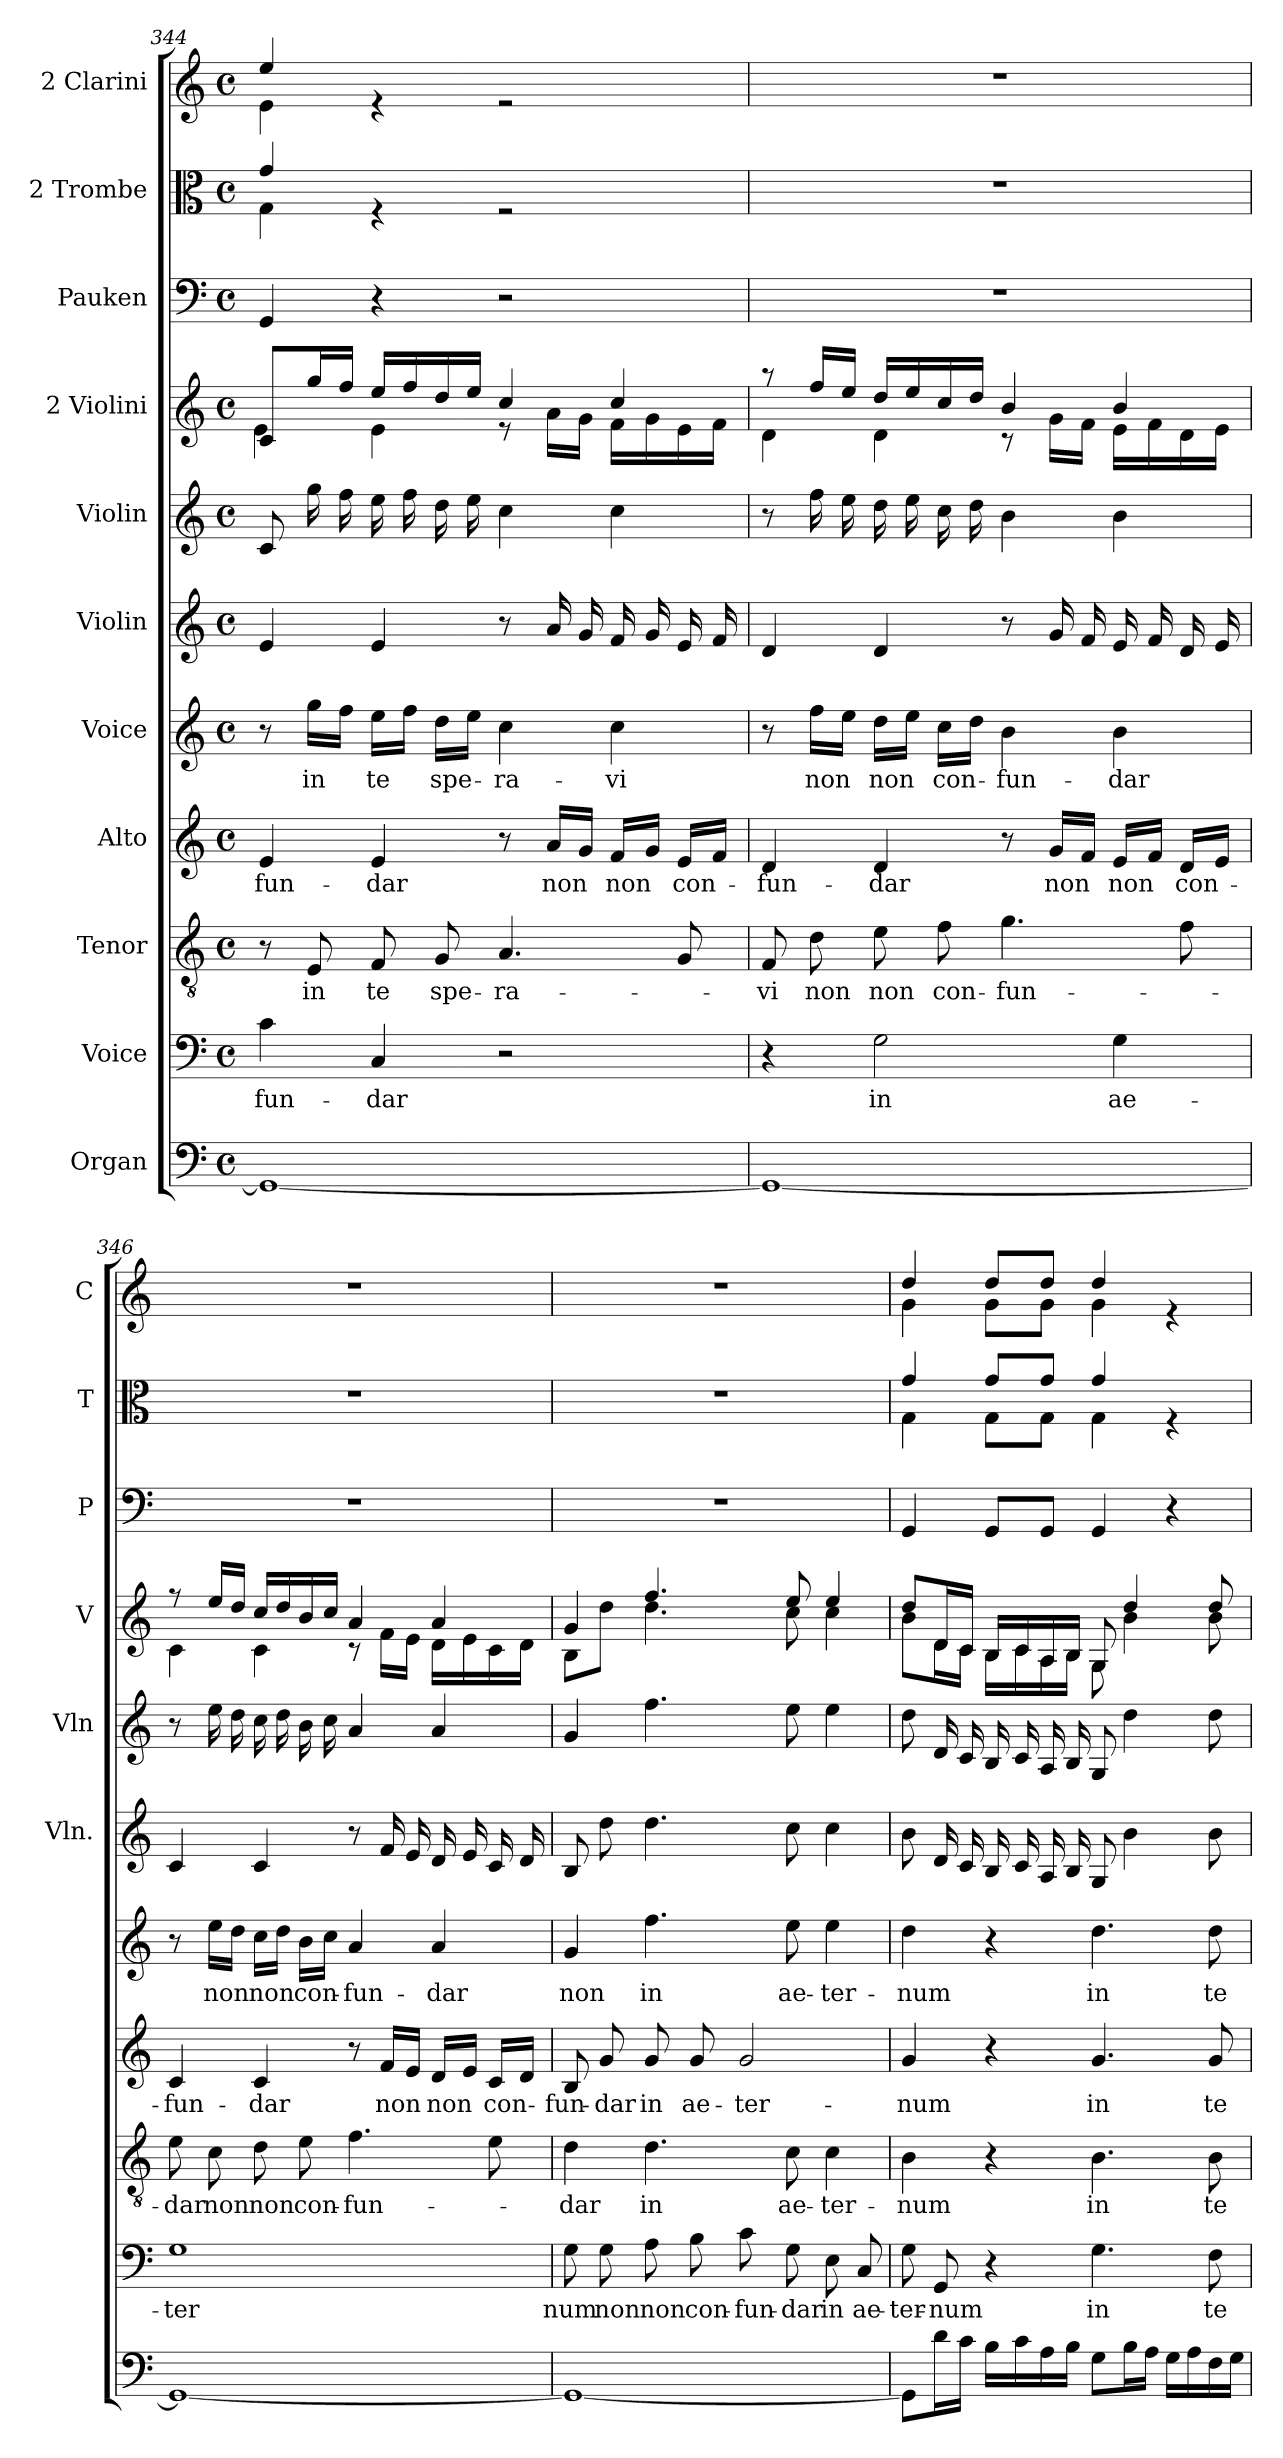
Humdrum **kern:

**kern	**kern	**text	**kern	**text	**kern	**text	**kern	**text	**kern	**kern	**kern	**kern	**kern	**kern
*part11	*part10	*part10	*part9	*part9	*part8	*part8	*part7	*part7	*part6	*part5	*part4	*part3	*part2	*part1
*staff11	*staff10	*staff10	*staff9	*staff9	*staff8	*staff8	*staff7	*staff7	*staff6	*staff5	*staff4	*staff3	*staff2	*staff1
*I"Organ	*I"Voice	*	*I"Tenor	*	*I"Alto	*	*I"Voice	*	*I"Violin	*I"Violin	*I"2 Violini	*I"Pauken	*I"2 Trombe	*I"2 Clarini
*	*	*	*	*	*	*	*	*	*I'Vln.	*I'Vln	*I'V	*I'P	*I'T	*I'C
*clefF4	*clefF4	*	*clefGv2	*	*clefG2	*	*clefG2	*	*clefG2	*clefG2	*clefG2	*clefF4	*clefC3	*clefG2
*k[]	*k[]	*	*k[]	*	*k[]	*	*k[]	*	*k[]	*k[]	*k[]	*k[]	*k[]	*k[]
*M4/4	*M4/4	*	*M4/4	*	*M4/4	*	*M4/4	*	*M4/4	*M4/4	*M4/4	*M4/4	*M4/4	*M4/4
*met(c)	*met(c)	*	*met(c)	*	*met(c)	*	*met(c)	*	*met(c)	*met(c)	*met(c)	*met(c)	*met(c)	*met(c)
=344	=344	=344	=344	=344	=344	=344	=344	=344	=344	=344	=344	=344	=344	=344
!	!	!LO:LY:b	!	!	!	!LO:LY:b	!	!	!	!	!	!	!	!
*	*	*	*	*	*	*	*	*	*	*	*^	*	*^	*^
1GG_	4c\	-fun-	8r	.	4e/	-fun-	8r	.	4e/	8c/	8c/L	4e\	4GG/	4g/	4G\	4ee/	4e\
!	!	!	!	!LO:LY:b	!	!	!	!LO:LY:b	!	!	!	!	!	!	!	!	!
.	.	.	8E/	in	.	.	16gg\LL	in	.	16gg\	16gg/L	.	.	.	.	.	.
.	.	.	.	.	.	.	16ff\JJ	.	.	16ff\	16ff/JJ	.	.	.	.	.	.
!	!	!LO:LY:b	!	!LO:LY:b	!	!LO:LY:b	!	!LO:LY:b	!	!	!	!	!	!	!	!	!
.	4C/	-dar	8F/	te	4e/	-dar	16ee\LL	te	4e/	16ee\	16ee/LL	4e\	4r	4rF	2.ryy	4re	2.ryy
.	.	.	.	.	.	.	16ff\JJ	.	.	16ff\	16ff/	.	.	.	.	.	.
!	!	!	!	!LO:LY:b	!	!	!	!LO:LY:b	!	!	!	!	!	!	!	!	!
.	.	.	8G/	spe-	.	.	16dd\LL	spe-	.	16dd\	16dd/	.	.	.	.	.	.
.	.	.	.	.	.	.	16ee\JJ	.	.	16ee\	16ee/JJ	.	.	.	.	.	.
!	!	!	!	!LO:LY:b	!	!	!	!LO:LY:b	!	!	!	!	!	!	!	!	!
.	2r	.	4.A/	-ra-	8r	.	4cc\	-ra-	8r	4cc\	4cc/	8r	2r	2rF	.	2re	.
!	!	!	!	!	!	!LO:LY:b	!	!	!	!	!	!	!	!	!	!	!
.	.	.	.	.	16a/LL	non	.	.	16a/	.	.	16a\LL	.	.	.	.	.
.	.	.	.	.	16g/JJ	.	.	.	16g/	.	.	16g\JJ	.	.	.	.	.
!	!	!	!	!	!	!LO:LY:b	!	!LO:LY:b	!	!	!	!	!	!	!	!	!
.	.	.	.	.	16f/LL	-non	4cc\	-vi	16f/	4cc\	4cc/	16f\LL	.	.	.	.	.
.	.	.	.	.	16g/JJ	.	.	.	16g/	.	.	16g\	.	.	.	.	.
!	!	!	!	!	!	!LO:LY:b	!	!	!	!	!	!	!	!	!	!	!
.	.	.	8G/	.	16e/LL	con-	.	.	16e/	.	.	16e\	.	.	.	.	.
.	.	.	.	.	16f/JJ	.	.	.	16f/	.	.	16f\JJ	.	.	.	.	.
*	*	*	*	*	*	*	*	*	*	*	*	*	*	*v	*v	*	*
*	*	*	*	*	*	*	*	*	*	*	*	*	*	*	*v	*v
!!LO:LB:g=z
=345	=345	=345	=345	=345	=345	=345	=345	=345	=345	=345	=345	=345	=345	=345	=345
!	!	!	!	!LO:LY:b	!	!LO:LY:b	!	!	!	!	!	!	!	!	!
1GG_	4r	.	8F/	-vi	4d/	-fun-	8r	.	4d/	8r	8r	4d\	1r	1r	1r
!	!	!	!	!LO:LY:b	!	!	!	!LO:LY:b	!	!	!	!	!	!	!
.	.	.	8d\	non	.	.	16ff\LL	-non	.	16ff\	16ff/LL	.	.	.	.
.	.	.	.	.	.	.	16ee\JJ	.	.	16ee\	16ee/JJ	.	.	.	.
!	!	!LO:LY:b	!	!LO:LY:b	!	!LO:LY:b	!	!LO:LY:b	!	!	!	!	!	!	!
.	2G\	in	8e\	non	4d/	-dar	16dd\LL	-non	4d/	16dd\	16dd/LL	4d\	.	.	.
.	.	.	.	.	.	.	16ee\JJ	.	.	16ee\	16ee/	.	.	.	.
!	!	!	!	!LO:LY:b	!	!	!	!LO:LY:b	!	!	!	!	!	!	!
.	.	.	8f\	con-	.	.	16cc\LL	con-	.	16cc\	16cc/	.	.	.	.
.	.	.	.	.	.	.	16dd\JJ	.	.	16dd\	16dd/JJ	.	.	.	.
!	!	!	!	!LO:LY:b	!	!	!	!LO:LY:b	!	!	!	!	!	!	!
.	.	.	4.g\	-fun-	8r	.	4b\	-fun-	8r	4b\	4b/	8r	.	.	.
!	!	!	!	!	!	!LO:LY:b	!	!	!	!	!	!	!	!	!
.	.	.	.	.	16g/LL	non	.	.	16g/	.	.	16g\LL	.	.	.
.	.	.	.	.	16f/JJ	.	.	.	16f/	.	.	16f\JJ	.	.	.
!	!	!LO:LY:b	!	!	!	!LO:LY:b	!	!LO:LY:b	!	!	!	!	!	!	!
.	4G\	ae-	.	.	16e/LL	non	4b\	-dar	16e/	4b\	4b/	16e\LL	.	.	.
.	.	.	.	.	16f/JJ	.	.	.	16f/	.	.	16f\	.	.	.
!	!	!	!	!	!	!LO:LY:b	!	!	!	!	!	!	!	!	!
.	.	.	8f\	.	16d/LL	con-	.	.	16d/	.	.	16d\	.	.	.
.	.	.	.	.	16e/JJ	.	.	.	16e/	.	.	16e\JJ	.	.	.
=346	=346	=346	=346	=346	=346	=346	=346	=346	=346	=346	=346	=346	=346	=346	=346
!	!	!LO:LY:b	!	!LO:LY:b	!	!LO:LY:b	!	!	!	!	!	!	!	!	!
1GG_	1G	-ter	8e\	-dar	4c/	-fun-	8r	.	4c/	8r	8r	4c\	1r	1r	1r
!	!	!	!	!LO:LY:b	!	!	!	!LO:LY:b	!	!	!	!	!	!	!
.	.	.	8c\	non	.	.	16ee\LL	non	.	16ee\	16ee/LL	.	.	.	.
.	.	.	.	.	.	.	16dd\JJ	.	.	16dd\	16dd/JJ	.	.	.	.
!	!	!	!	!LO:LY:b	!	!LO:LY:b	!	!LO:LY:b	!	!	!	!	!	!	!
.	.	.	8d\	non	4c/	-dar	16cc\LL	non	4c/	16cc\	16cc/LL	4c\	.	.	.
.	.	.	.	.	.	.	16dd\JJ	.	.	16dd\	16dd/	.	.	.	.
!	!	!	!	!LO:LY:b	!	!	!	!LO:LY:b	!	!	!	!	!	!	!
.	.	.	8e\	con-	.	.	16b\LL	con-	.	16b\	16b/	.	.	.	.
.	.	.	.	.	.	.	16cc\JJ	.	.	16cc\	16cc/JJ	.	.	.	.
!	!	!	!	!LO:LY:b	!	!	!	!LO:LY:b	!	!	!	!	!	!	!
.	.	.	4.f\	-fun-	8r	.	4a/	-fun-	8r	4a/	4a/	8r	.	.	.
!	!	!	!	!	!	!LO:LY:b	!	!	!	!	!	!	!	!	!
.	.	.	.	.	16f/LL	non	.	.	16f/	.	.	16f\LL	.	.	.
.	.	.	.	.	16e/JJ	.	.	.	16e/	.	.	16e\JJ	.	.	.
!	!	!	!	!	!	!LO:LY:b	!	!LO:LY:b	!	!	!	!	!	!	!
.	.	.	.	.	16d/LL	non	4a/	-dar	16d/	4a/	4a/	16d\LL	.	.	.
.	.	.	.	.	16e/JJ	.	.	.	16e/	.	.	16e\	.	.	.
!	!	!	!	!	!	!LO:LY:b	!	!	!	!	!	!	!	!	!
.	.	.	8e\	.	16c/LL	con-	.	.	16c/	.	.	16c\	.	.	.
.	.	.	.	.	16d/JJ	.	.	.	16d/	.	.	16d\JJ	.	.	.
!!LO:PB:g=z
=347	=347	=347	=347	=347	=347	=347	=347	=347	=347	=347	=347	=347	=347	=347	=347
!	!	!LO:LY:b	!	!LO:LY:b	!	!LO:LY:b	!	!LO:LY:b	!	!	!	!	!	!	!
1GG_	8G\	num	4d\	dar	8B/	fun-	4g/	non	8B/	4g/	4g/	8B\L	1r	1r	1r
!	!	!LO:LY:b	!	!	!	!LO:LY:b	!	!	!	!	!	!	!	!	!
.	8G\	non	.	.	8g/	-dar	.	.	8dd\	.	.	8dd\J	.	.	.
!	!	!LO:LY:b	!	!LO:LY:b	!	!LO:LY:b	!	!LO:LY:b	!	!	!	!	!	!	!
.	8A\	non	4.d\	in	8g/	in	4.ff\	in	4.dd\	4.ff\	4.ff/	4.dd\	.	.	.
!	!	!LO:LY:b	!	!	!	!LO:LY:b	!	!	!	!	!	!	!	!	!
.	8B\	con-	.	.	8g/	ae-	.	.	.	.	.	.	.	.	.
!	!	!LO:LY:b	!	!	!	!LO:LY:b	!	!	!	!	!	!	!	!	!
.	8c\	-fun-	.	.	2g/	-ter-	.	.	.	.	.	.	.	.	.
!	!	!LO:LY:b	!	!LO:LY:b	!	!	!	!LO:LY:b	!	!	!	!	!	!	!
.	8G\	-dar	8c\	ae-	.	.	8ee\	ae-	8cc\	8ee\	8ee/	8cc\	.	.	.
!	!	!LO:LY:b	!	!LO:LY:b	!	!	!	!LO:LY:b	!	!	!	!	!	!	!
.	8E\	in	4c\	-ter-	.	.	4ee\	-ter-	4cc\	4ee\	4ee/	4cc\	.	.	.
!	!	!LO:LY:b	!	!	!	!	!	!	!	!	!	!	!	!	!
.	8C/	ae-	.	.	.	.	.	.	.	.	.	.	.	.	.
=348	=348	=348	=348	=348	=348	=348	=348	=348	=348	=348	=348	=348	=348	=348	=348
!	!	!LO:LY:b	!	!LO:LY:b	!	!LO:LY:b	!	!LO:LY:b	!	!	!	!	!	!	!
*	*	*	*	*	*	*	*	*	*	*	*	*	*	*^	*^
8GG\L]	8G\	-ter-	4B\	-num	4g/	-num	4dd\	-num	8b\	8dd\	8dd/L	8b\L	4GG/	4g/	4G\	4dd/	4g\
!	!	!LO:LY:b	!	!	!	!	!	!	!	!	!	!	!	!	!	!	!
16d\L	8GG/	-num	.	.	.	.	.	.	16d/	16d/	16d/L	16d\L	.	.	.	.	.
16c\JJ	.	.	.	.	.	.	.	.	16c/	16c/	16c/JJ	16c\JJ	.	.	.	.	.
16B\LL	4r	.	4r	.	4r	.	4r	.	16B/	16B/	16B/LL	16B\LL	8GG/L	8g/L	8G\L	8dd/L	8g\L
16c\	.	.	.	.	.	.	.	.	16c/	16c/	16c/	16c\	.	.	.	.	.
16A\	.	.	.	.	.	.	.	.	16A/	16A/	16A/	16A\	8GG/J	8g/J	8G\J	8dd/J	8g\J
16B\JJ	.	.	.	.	.	.	.	.	16B/	16B/	16B/JJ	16B\JJ	.	.	.	.	.
!	!	!LO:LY:b	!	!LO:LY:b	!	!LO:LY:b	!	!LO:LY:b	!	!	!	!	!	!	!	!	!
8G\L	4.G\	in	4.B\	in	4.g/	in	4.dd\	in	8G/	8G/	8G/	8G\	4GG/	4g/	4G\	4dd/	4g\
16B\L	.	.	.	.	.	.	.	.	4b\	4dd\	4dd/	4b\	.	.	.	.	.
16A\JJ	.	.	.	.	.	.	.	.	.	.	.	.	.	.	.	.	.
16G\LL	.	.	.	.	.	.	.	.	.	.	.	.	4r	4rF	4ryy	4re	4ryy
16A\	.	.	.	.	.	.	.	.	.	.	.	.	.	.	.	.	.
!	!	!LO:LY:b	!	!LO:LY:b	!	!LO:LY:b	!	!LO:LY:b	!	!	!	!	!	!	!	!	!
16F\	8F\	te	8B\	te	8g/	te	8dd\	te	8b\	8dd\	8dd/	8b\	.	.	.	.	.
16G\JJ	.	.	.	.	.	.	.	.	.	.	.	.	.	.	.	.	.
*	*	*	*	*	*	*	*	*	*	*	*	*	*	*v	*v	*	*
*	*	*	*	*	*	*	*	*	*	*	*v	*v	*	*	*v	*v
=	=	=	=	=	=	=	=	=	=	=	=	=	=	=
*-	*-	*-	*-	*-	*-	*-	*-	*-	*-	*-	*-	*-	*-	*-
